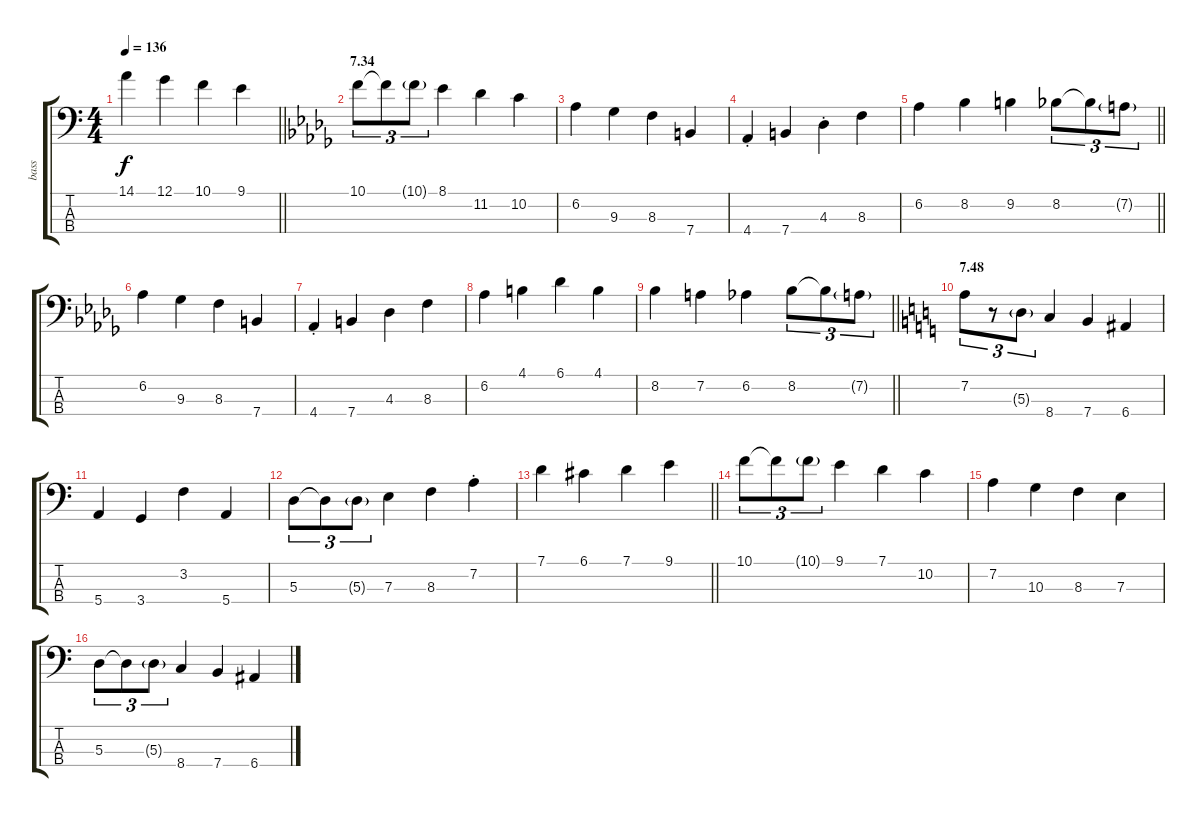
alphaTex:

\track ("bass" "bass") {instrument acousticbass}
\staff {score tabs}
\tuning (G2 D2 A1 E1) {hide}
\ts (4 4)
\tempo 136
\clef f4
\barLineRight lightlight
\ks c
14.1.4{dy f} 12.1.4 10.1.4 9.1.4 |
\section ("" "7.34")
\ks db
10.1.8{tu (3 2)} 10.1{t}.8{tu (3 2)} 10.1{g}.8{tu (3 2)} 8.1.4 11.2.4 10.2.4 |
6.2.4 9.3.4 8.3.4 7.4.4 |
4.4{st}.4 7.4.4 4.3{st}.4 8.3.4 |
\barLineRight lightlight
6.2.4 8.2.4 9.2.4 8.2.8{tu (3 2)} 8.2{t}.8{tu (3 2)} 7.2{g}.8{tu (3 2)} |
6.2.4 9.3.4 8.3.4 7.4.4 |
4.4{st}.4 7.4.4 4.3.4 8.3.4 |
6.2.4 4.1.4 6.1.4 4.1.4 |
\barLineRight lightlight
8.2.4 7.2.4 6.2.4 8.2.8{tu (3 2)} 8.2{t}.8{tu (3 2)} 7.2{g}.8{tu (3 2)} |
\section ("" "7.48")
\ks c
7.2.8{tu (3 2)} r.8{tu (3 2)} 5.3{g}.8{tu (3 2)} 8.4.4 7.4.4 6.4.4 |
5.4.4 3.4.4 3.2.4 5.4.4 |
5.3.8{tu (3 2)} 5.3{t}.8{tu (3 2)} 5.3{g}.8{tu (3 2)} 7.3.4 8.3.4 7.2{st}.4 |
\barLineRight lightlight
7.1.4 6.1.4 7.1.4 9.1.4 |
10.1.8{tu (3 2)} 10.1{t}.8{tu (3 2)} 10.1{g}.8{tu (3 2)} 9.1.4 7.1.4 10.2.4 |
7.2.4 10.3.4 8.3.4 7.3.4 |
5.3.8{tu (3 2)} 5.3{t}.8{tu (3 2)} 5.3{g}.8{tu (3 2)} 8.4.4 7.4.4 6.4.4
